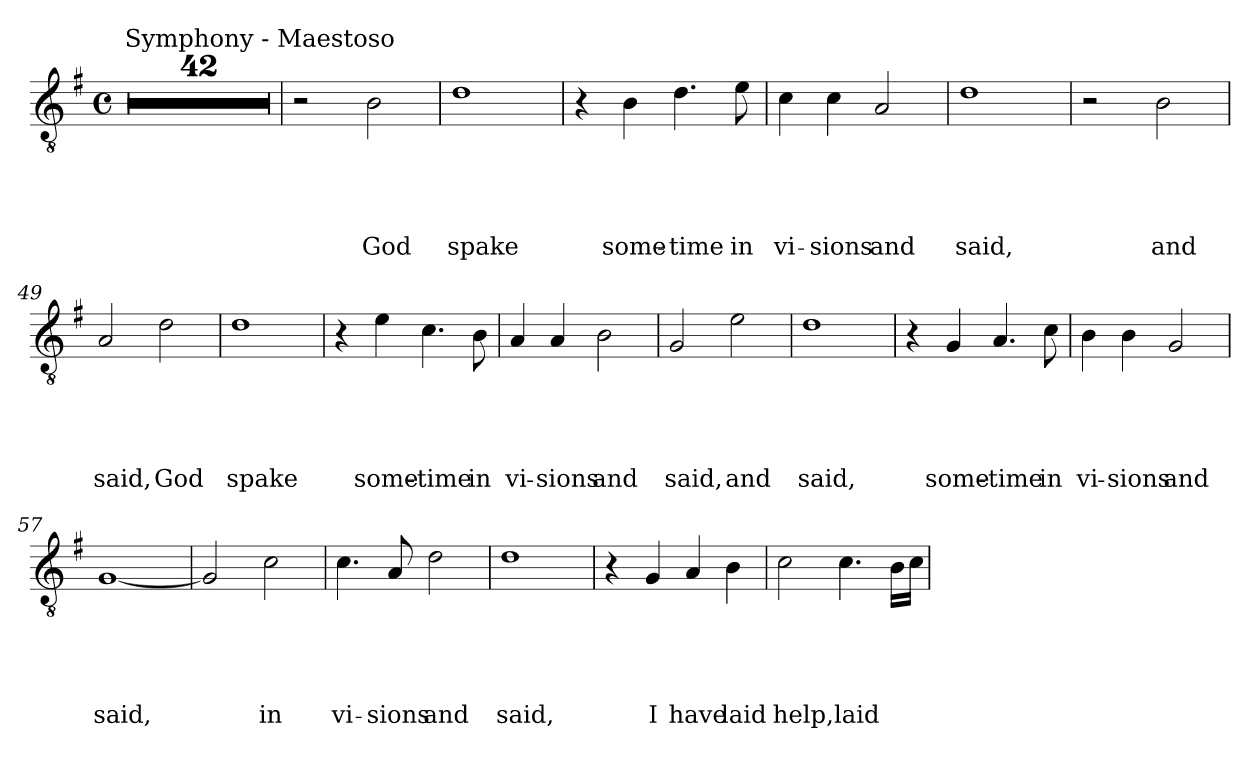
**kern	**text	**text	**text	**text	**text
*part1	*part1	*part1	*part1	*part1	*part1
*staff1	*staff1	*staff1	*staff1	*staff1	*staff1
*clefGv2	*	*	*	*	*
*k[f#]	*	*	*	*	*
*G:	*	*	*	*	*
*M4/4	*	*	*	*	*
*met(c)	*	*	*	*	*
=1	=1	=1	=1	=1	=1
!LO:TX:a:t=Symphony - Maestoso	!	!	!	!	!
1r	.	.	.	.	.
=2	=2	=2	=2	=2	=2
1r	.	.	.	.	.
=3	=3	=3	=3	=3	=3
1r	.	.	.	.	.
=4	=4	=4	=4	=4	=4
1r	.	.	.	.	.
=5	=5	=5	=5	=5	=5
1r	.	.	.	.	.
=6	=6	=6	=6	=6	=6
1r	.	.	.	.	.
=7	=7	=7	=7	=7	=7
1r	.	.	.	.	.
=8	=8	=8	=8	=8	=8
1r	.	.	.	.	.
=9	=9	=9	=9	=9	=9
1r	.	.	.	.	.
=10	=10	=10	=10	=10	=10
1r	.	.	.	.	.
=11	=11	=11	=11	=11	=11
1r	.	.	.	.	.
=12	=12	=12	=12	=12	=12
1r	.	.	.	.	.
=13	=13	=13	=13	=13	=13
1r	.	.	.	.	.
=14	=14	=14	=14	=14	=14
1r	.	.	.	.	.
=15	=15	=15	=15	=15	=15
1r	.	.	.	.	.
=16	=16	=16	=16	=16	=16
1r	.	.	.	.	.
=17	=17	=17	=17	=17	=17
1r	.	.	.	.	.
=18	=18	=18	=18	=18	=18
1r	.	.	.	.	.
=19	=19	=19	=19	=19	=19
1r	.	.	.	.	.
=20	=20	=20	=20	=20	=20
1r	.	.	.	.	.
=21	=21	=21	=21	=21	=21
1r	.	.	.	.	.
=22	=22	=22	=22	=22	=22
1r	.	.	.	.	.
=23	=23	=23	=23	=23	=23
1r	.	.	.	.	.
=24	=24	=24	=24	=24	=24
1r	.	.	.	.	.
=25	=25	=25	=25	=25	=25
1r	.	.	.	.	.
=26	=26	=26	=26	=26	=26
1r	.	.	.	.	.
=27	=27	=27	=27	=27	=27
1r	.	.	.	.	.
=28	=28	=28	=28	=28	=28
1r	.	.	.	.	.
=29	=29	=29	=29	=29	=29
1r	.	.	.	.	.
=30	=30	=30	=30	=30	=30
1r	.	.	.	.	.
=31	=31	=31	=31	=31	=31
1r	.	.	.	.	.
=32	=32	=32	=32	=32	=32
1r	.	.	.	.	.
=33	=33	=33	=33	=33	=33
1r	.	.	.	.	.
=34	=34	=34	=34	=34	=34
1r	.	.	.	.	.
=35	=35	=35	=35	=35	=35
1r	.	.	.	.	.
=36	=36	=36	=36	=36	=36
1r	.	.	.	.	.
=37	=37	=37	=37	=37	=37
1r	.	.	.	.	.
=38	=38	=38	=38	=38	=38
1r	.	.	.	.	.
=39	=39	=39	=39	=39	=39
1r	.	.	.	.	.
=40	=40	=40	=40	=40	=40
1r	.	.	.	.	.
=41	=41	=41	=41	=41	=41
1r	.	.	.	.	.
=42	=42	=42	=42	=42	=42
1r	.	.	.	.	.
=43	=43	=43	=43	=43	=43
2r	.	.	.	.	.
!	!	!	!	!	!LO:LY:b
2B\	.	.	.	.	God
=44	=44	=44	=44	=44	=44
!	!	!	!	!	!LO:LY:b
1d	.	.	.	.	spake
=45	=45	=45	=45	=45	=45
4r	.	.	.	.	.
!	!	!	!	!	!LO:LY:b
4B\	.	.	.	.	some-
!	!	!	!	!	!LO:LY:b
4.d\	.	.	.	.	-time
!	!	!	!	!	!LO:LY:b
8e\	.	.	.	.	in
=46	=46	=46	=46	=46	=46
!	!	!	!	!	!LO:LY:b
4c\	.	.	.	.	vi-
!	!	!	!	!	!LO:LY:b
4c\	.	.	.	.	-sions
!	!	!	!	!	!LO:LY:b
2A/	.	.	.	.	and
=47	=47	=47	=47	=47	=47
!	!	!	!	!	!LO:LY:b
1d	.	.	.	.	said,
=48	=48	=48	=48	=48	=48
2r	.	.	.	.	.
!	!	!	!	!	!LO:LY:b
2B\	.	.	.	.	and
!!LO:LB:g=z
=49	=49	=49	=49	=49	=49
!	!	!	!	!	!LO:LY:b
2A/	.	.	.	.	said,
!	!	!	!	!	!LO:LY:b
2d\	.	.	.	.	God
=50	=50	=50	=50	=50	=50
!	!	!	!	!	!LO:LY:b
1d	.	.	.	.	spake
=51	=51	=51	=51	=51	=51
4r	.	.	.	.	.
!	!	!	!	!	!LO:LY:b
4e\	.	.	.	.	some-
!	!	!	!	!	!LO:LY:b
4.c\	.	.	.	.	-time
!	!	!	!	!	!LO:LY:b
8B\	.	.	.	.	in
=52	=52	=52	=52	=52	=52
!	!	!	!	!	!LO:LY:b
4A/	.	.	.	.	vi-
!	!	!	!	!	!LO:LY:b
4A/	.	.	.	.	-sions
!	!	!	!	!	!LO:LY:b
2B\	.	.	.	.	and
=53	=53	=53	=53	=53	=53
!	!	!	!	!	!LO:LY:b
2G/	.	.	.	.	said,
!	!	!	!	!	!LO:LY:b
2e\	.	.	.	.	and
=54	=54	=54	=54	=54	=54
!	!	!	!	!	!LO:LY:b
1d	.	.	.	.	said,
=55	=55	=55	=55	=55	=55
4r	.	.	.	.	.
!	!	!	!	!	!LO:LY:b
4G/	.	.	.	.	some-
!	!	!	!	!	!LO:LY:b
4.A/	.	.	.	.	-time
!	!	!	!	!	!LO:LY:b
8c\	.	.	.	.	in
!!LO:LB:g=z
=56	=56	=56	=56	=56	=56
!	!	!	!	!	!LO:LY:b
4B\	.	.	.	.	vi-
!	!	!	!	!	!LO:LY:b
4B\	.	.	.	.	-sions
!	!	!	!	!	!LO:LY:b
2G/	.	.	.	.	and
=57	=57	=57	=57	=57	=57
!	!	!	!	!	!LO:LY:b
[1G	.	.	.	.	said,
=58	=58	=58	=58	=58	=58
2G/]	.	.	.	.	.
!	!	!	!	!	!LO:LY:b
2c\	.	.	.	.	in
=59	=59	=59	=59	=59	=59
!	!	!	!	!	!LO:LY:b
4.c\	.	.	.	.	vi-
!	!	!	!	!	!LO:LY:b
8A/	.	.	.	.	-sions
!	!	!	!	!	!LO:LY:b
2d\	.	.	.	.	and
=60	=60	=60	=60	=60	=60
!	!	!	!	!	!LO:LY:b
1d	.	.	.	.	said,
=61	=61	=61	=61	=61	=61
4r	.	.	.	.	.
!	!	!	!	!	!LO:LY:b
4G/	.	.	.	.	I
!	!	!	!	!	!LO:LY:b
4A/	.	.	.	.	have
!	!	!	!	!	!LO:LY:b
4B\	.	.	.	.	laid
=62	=62	=62	=62	=62	=62
!	!	!	!	!	!LO:LY:b
2c\	.	.	.	.	help,
!	!	!	!	!	!LO:LY:b
4.c\	.	.	.	.	laid
16B\LL	.	.	.	.	.
16c\JJ	.	.	.	.	.
=	=	=	=	=	=
*-	*-	*-	*-	*-	*-
